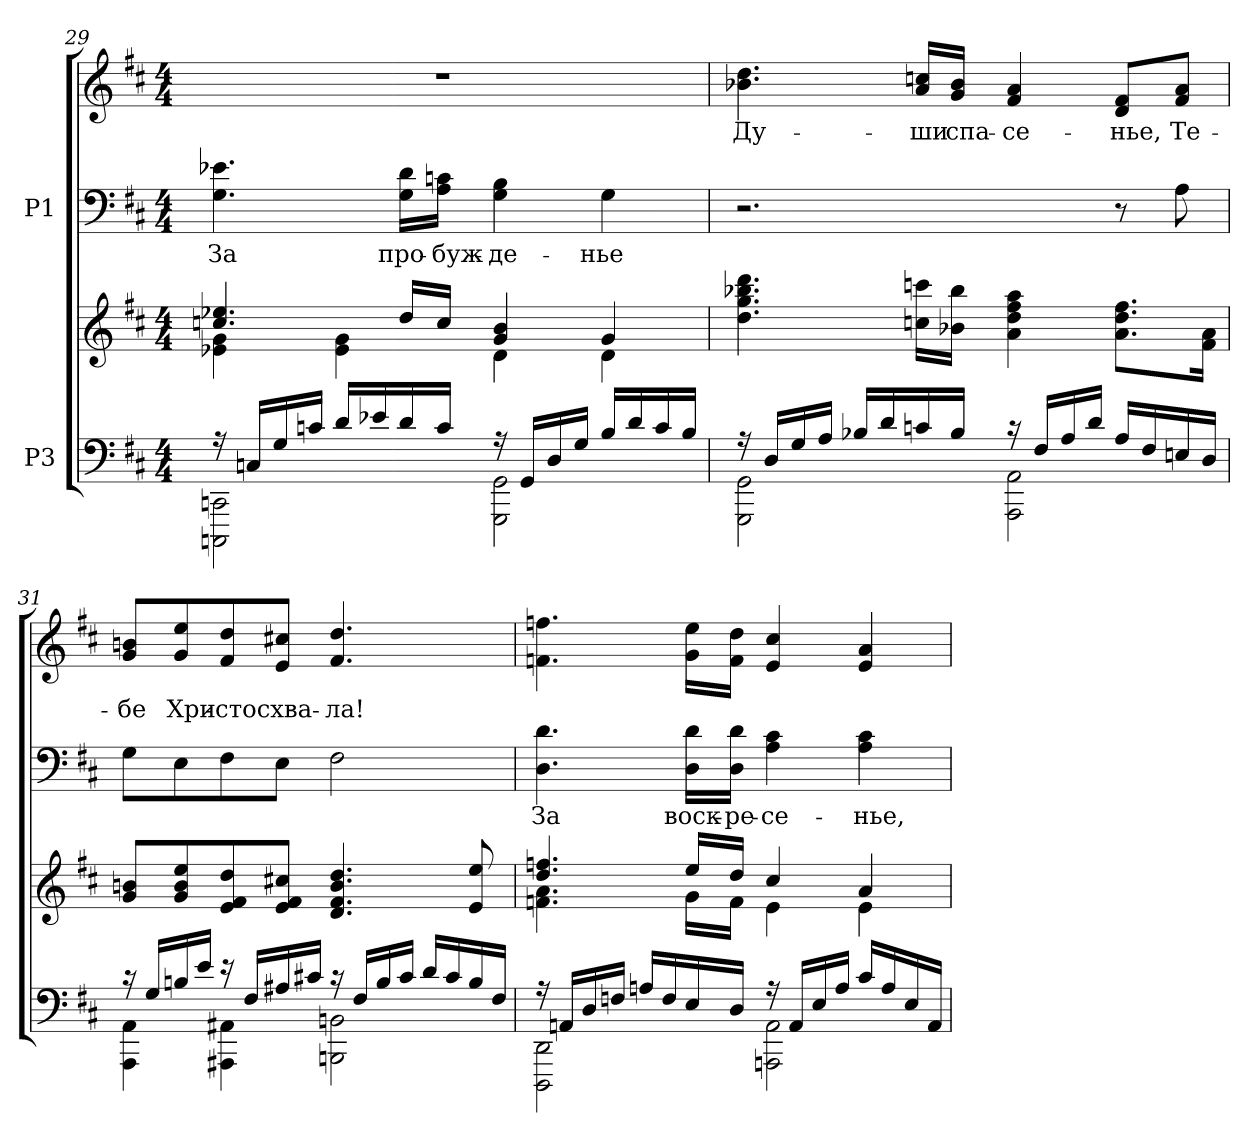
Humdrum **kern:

**kern	**kern	**kern	**text	**kern	**text
*part2	*part2	*part1	*part1	*part1	*part1
*staff4	*staff3	*staff2	*staff2	*staff1	*staff1
*I"P3	*	*I"P1	*	*	*
!!LO:LB:g=z
*clefF4	*clefG2	*clefF4	*	*clefG2	*
*k[f#c#]	*k[f#c#]	*k[f#c#]	*	*k[f#c#]	*
*D:	*D:	*D:	*	*D:	*
*M4/4	*M4/4	*M4/4	*	*M4/4	*
=29	=29	=29	=29	=29	=29
*^	*^	*	*	*	*
!	!	!	!	!	!LO:LY:a:color=#000000	!	!
16r	2CCCni\ 2CCni	4.ccni/ 4.ee-Xi	4e-Xi\ 4gi	4.Gi\ 4.e-Xi	За	1r	.
16Cni/LL	.	.	.	.	.	.	.
16Gi/	.	.	.	.	.	.	.
16cni/JJ	.	.	.	.	.	.	.
16di/LL	.	.	4e-i\ 4gi	.	.	.	.
16e-Xi/	.	.	.	.	.	.	.
!	!	!	!	!	!LO:LY:a:color=#000000	!	!
16di/	.	16ddi/LL	.	16Gi\ 16diLL	про-	.	.
!	!	!	!	!	!LO:LY:a:color=#000000	!	!
16ci/JJ	.	16cci/JJ	.	16Ai\ 16cniJJ	-буж-	.	.
!	!	!	!	!	!LO:LY:a:color=#000000	!	!
16r	2GGGi\ 2GGi	4gi/ 4bi	4di\	4Gi\ 4Bi	-де-	.	.
16GGi/LL	.	.	.	.	.	.	.
16Di/	.	.	.	.	.	.	.
16Gi/JJ	.	.	.	.	.	.	.
!	!	!	!	!	!LO:LY:a:color=#000000	!	!
16Bi/LL	.	4gi/	4di\	4Gi\	-нье	.	.
16di/	.	.	.	.	.	.	.
16ci/	.	.	.	.	.	.	.
16Bi/JJ	.	.	.	.	.	.	.
*	*	*v	*v	*	*	*	*
=30	=30	=30	=30	=30	=30	=30
!	!	!	!	!	!	!LO:LY:b:color=#000000
16r	2GGGi\ 2GGi	4.ddi\ 4.ggi 4.bb-Xi 4.dddi	2.r	.	4.b-Xi\ 4.ddi	Ду-
16Di/LL	.	.	.	.	.	.
16Gi/	.	.	.	.	.	.
16Ai/JJ	.	.	.	.	.	.
16B-Xi/LL	.	.	.	.	.	.
16di/	.	.	.	.	.	.
!	!	!	!	!	!	!LO:LY:b:color=#000000
16cni/	.	16ccni\ 16cccniLL	.	.	16ai/ 16ccniLL	-ши
!	!	!	!	!	!	!LO:LY:b:color=#000000
16B-i/JJ	.	16b-Xi\ 16bb-iJJ	.	.	16gi/ 16b-iJJ	спа-
!	!	!	!	!	!	!LO:LY:b:color=#000000
16r	2AAAi\ 2AAi	4ai\ 4ddi 4ff#i 4aai	.	.	4f#i/ 4ai	-се-
16F#i/LL	.	.	.	.	.	.
16Ai/	.	.	.	.	.	.
16di/JJ	.	.	.	.	.	.
!	!	!	!	!	!	!LO:LY:b:color=#000000
16Ai/LL	.	8.ai\ 8.ddi 8.ff#iL	8r	.	8di/ 8f#iL	-нье,
16F#i/	.	.	.	.	.	.
!	!	!	!	!	!	!LO:LY:b:color=#000000
16Eni/	.	.	8Ai\	.	8f#i/ 8aiJ	Те-
16Di/JJ	.	16f#i\ 16aiJk	.	.	.	.
!!LO:LB:g=z
=31	=31	=31	=31	=31	=31	=31
!	!	!	!	!	!	!LO:LY:b:color=#000000
16r	4AAAi\ 4AAi	8gi/ 8bniL	8Gi\L	.	8gi/ 8bniL	-бе
16Gi/LL	.	.	.	.	.	.
!	!	!	!	!	!	!LO:LY:b:color=#000000
16Bni/	.	8gi/ 8bi 8eei	8Ei\	.	8gi/ 8eei	Хри-
16ei/JJ	.	.	.	.	.	.
!	!	!	!	!	!	!LO:LY:b:color=#000000
16r	4AAA#Xi\ 4AA#Xi	8ei/ 8f#i 8ddi	8F#i\	.	8f#i/ 8ddi	-стос
16F#i/LL	.	.	.	.	.	.
!	!	!	!	!	!	!LO:LY:b:color=#000000
16A#Xi/	.	8ei/ 8f#i 8cc#XiJ	8Ei\J	.	8ei/ 8cc#XiJ	хва-
16c#Xi/JJ	.	.	.	.	.	.
!	!	!	!	!	!	!LO:LY:b:color=#000000
16r	2BBBni\ 2BBni	4.di/ 4.f#i 4.bi 4.ddi	2F#i\	.	4.f#i/ 4.ddi	-ла!
16F#i/LL	.	.	.	.	.	.
16Bi/	.	.	.	.	.	.
16c#i/JJ	.	.	.	.	.	.
16di/LL	.	.	.	.	.	.
16c#i/	.	.	.	.	.	.
16Bi/	.	8ei/ 8eei	.	.	8ryy	.
16F#i/JJ	.	.	.	.	.	.
=32	=32	=32	=32	=32	=32	=32
*	*	*^	*	*	*	*
!	!	!	!	!	!LO:LY:a:color=#000000	!	!
16r	2DDDi\ 2DDi	4.ddi/ 4.ffni	4.fni\ 4.ai	4.Di\ 4.di	За	4.fni\ 4.ffni	.
16AAni/LL	.	.	.	.	.	.	.
16Di/	.	.	.	.	.	.	.
16Fni/JJ	.	.	.	.	.	.	.
16Ani/LL	.	.	.	.	.	.	.
16Fi/	.	.	.	.	.	.	.
!	!	!	!	!	!LO:LY:a:color=#000000	!	!
16Ei/	.	16eei/LL	16gi\LL	16Di\ 16diLL	воск-	16gi\ 16eeiLL	.
!	!	!	!	!	!LO:LY:a:color=#000000	!	!
16Di/JJ	.	16ddi/JJ	16fi\JJ	16Di\ 16diJJ	-ре-	16fi\ 16ddiJJ	.
!	!	!	!	!	!LO:LY:a:color=#000000	!	!
16r	2AAAni\ 2AAi	4cc#i/	4ei\	4Ai\ 4c#i	-се-	4ei/ 4cc#i	.
16AAi/LL	.	.	.	.	.	.	.
16Ei/	.	.	.	.	.	.	.
16Ai/JJ	.	.	.	.	.	.	.
!	!	!	!	!	!LO:LY:a:color=#000000	!	!
16c#i/LL	.	4ai/	4ei\	4Ai\ 4c#i	-нье,	4ei/ 4ai	.
16Ai/	.	.	.	.	.	.	.
16Ei/	.	.	.	.	.	.	.
16AAi/JJ	.	.	.	.	.	.	.
*v	*v	*	*	*	*	*	*
*	*v	*v	*	*	*	*
=	=	=	=	=	=
*-	*-	*-	*-	*-	*-
